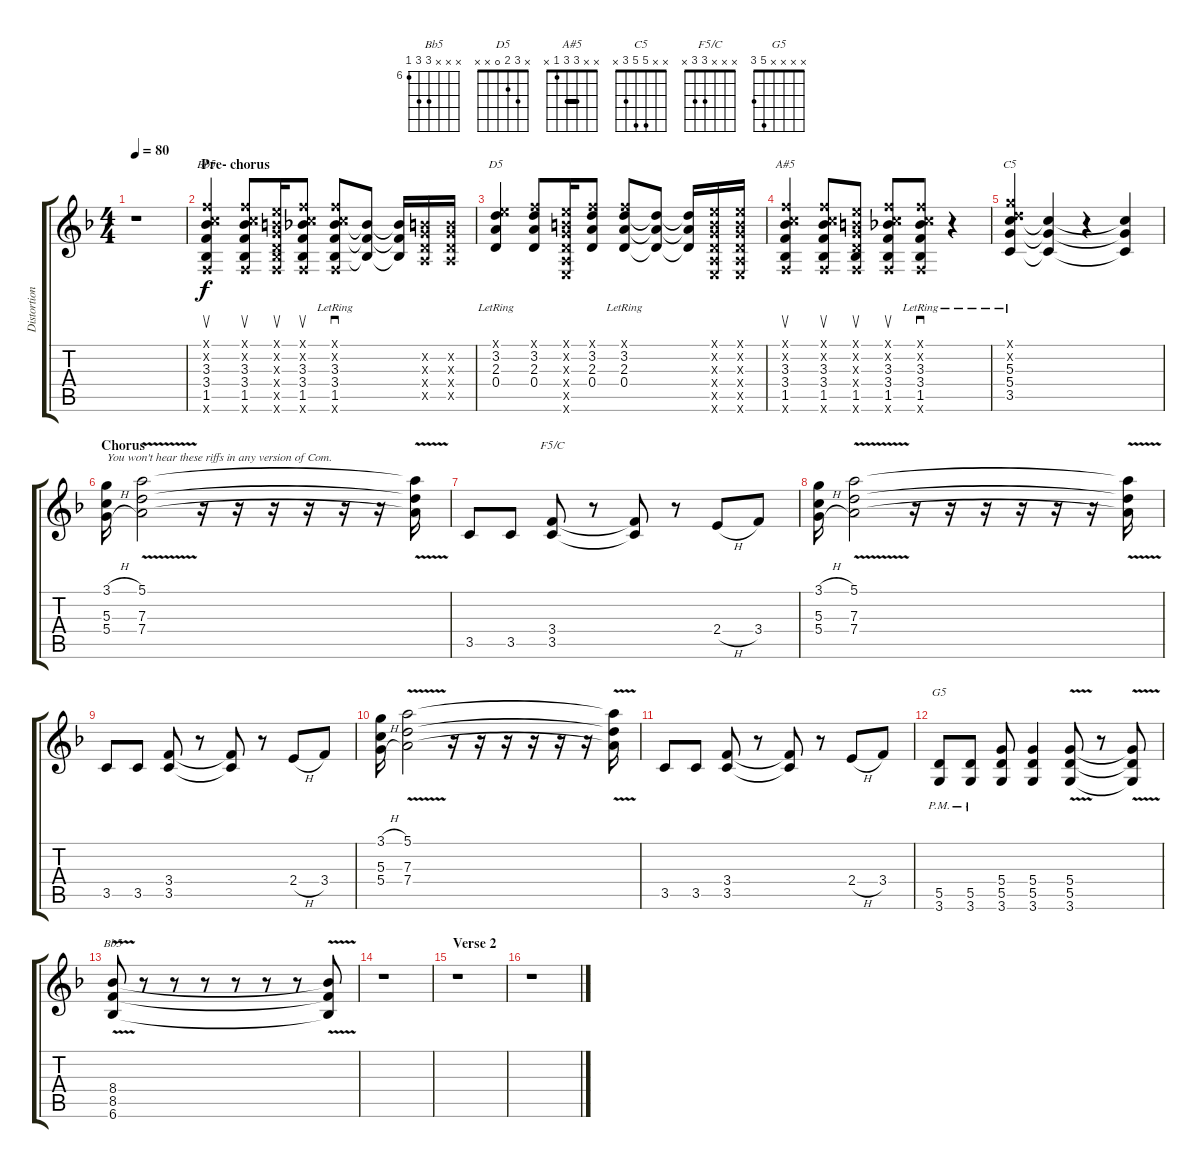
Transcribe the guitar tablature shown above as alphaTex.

\track ("Distortion guitar" "Distortion") {instrument distortionguitar}
\staff {score tabs}
\tuning (E4 B3 G3 D3 A2 E2) {hide}
\chord ("Bb5" x x 3 3 1 x)
\chord ("D5" x 3 2 0 x x)
\chord ("A#5" x x 3 3 1 x) {barre 3}
\chord ("C5" x x 5 5 3 x)
\chord ("F5/C" x x x 3 3 x)
\chord ("G5" x x x x 5 3)
\chord ("Bb5" x x x 8 8 6) {firstfret 6}
\ts (4 4)
\tempo 80
\clef g2
\ks dminor
r.1{dy f} |
\section ("" "Pre- chorus")
(1.1{x} 1.2{x} 3.3 3.4 1.5 1.6{x}).4{su ch "Bb5"} (1.1{x} 1.2{x} 3.3 3.4 1.5 1.6{x}).8{su} (0.1{x} 0.2{x} 0.3{x} 0.4{x} 1.5{x} 1.6{x}).16{su} (1.1{x} 1.2{x} 3.3 3.4 1.5 1.6{x}).8{su} (1.1{x} 1.2{x} 3.3{lr} 3.4{lr} 1.5{lr} 1.6{x}).8{sd} (3.3{t} 3.4{t} 1.5{t}).8 (3.3{t} 3.4{t} 1.5{t}).16 (0.2{x} 0.3{x} 0.4{x} 0.5{x}).16 (0.2{x} 0.3{x} 0.4{x} 0.5{x}).16 |
(0.1{x} 3.2{lr} 2.3{lr} 0.4{lr}).4{ch "D5"} (1.1{x} 3.2 2.3 0.4).8 (0.1{x} 0.2{x} 0.3{x} 0.4{x} 0.5{x} 0.6{x}).16 (1.1{x} 3.2 2.3 0.4).8 (1.1{x} 3.2{lr} 2.3{lr} 0.4{lr}).8 (3.2{t} 2.3{t} 0.4{t}).8 (3.2{t} 2.3{t} 0.4{t}).16 (0.1{x} 0.2{x} 0.3{x} 0.4{x} 0.5{x} 0.6{x}).16 (0.1{x} 0.2{x} 0.3{x} 0.4{x} 0.5{x} 0.6{x}).16 |
(1.1{x} 1.2{x} 3.3 3.4 1.5 1.6{x}).4{su ch "A#5"} (1.1{x} 1.2{x} 3.3 3.4 1.5 1.6{x}).8{su} (0.1{x} 0.2{x} 0.3{x} 0.4{x} 1.5 1.6{x}).8{su} (1.1{x} 1.2{x} 3.3 3.4 1.5 1.6{x}).8{su} (1.1{x} 1.2{x} 3.3{lr} 3.4{lr} 1.5{lr} 1.6{x}).8{sd} r.4 |
(3.1{x} 3.2{x} 5.3{lr} 5.4{lr} 3.5{lr}).4{ch "C5"} (5.3{t} 5.4{t} 3.5{t}).4 r.4 (5.3{t} 5.4{t} 3.5{t}).4 |
\section ("" "Chorus")
(3.1{h} 5.3{h} 5.4{h}).16{txt "You won't hear these riffs in any version of Com. " volume 7 balance 14 instrument distortionguitar} (5.1{v} 7.3{v} 7.4{v}).2 r.16 r.16 r.16 r.16 r.16 r.16 (5.1{t} 7.3{t} 7.4{t}).16 |
3.5.8 3.5.8 (3.4 3.5).8{ch "F5/C"} r.8 (3.4{t} 3.5{t}).8 r.8 2.4{h}.8 3.4.8 |
(3.1{h} 5.3{h} 5.4{h}).16 (5.1{v} 7.3{v} 7.4{v}).2{volume 7 instrument distortionguitar} r.16 r.16 r.16 r.16 r.16 r.16 (5.1{t} 7.3{t} 7.4{t}).16 |
3.5.8 3.5.8 (3.4 3.5).8 r.8 (3.4{t} 3.5{t}).8 r.8 2.4{h}.8 3.4.8 |
(3.1{h} 5.3{h} 5.4{h}).16{volume 7 balance 14 instrument distortionguitar} (5.1{v} 7.3{v} 7.4{v}).2 r.16 r.16 r.16 r.16 r.16 r.16 (5.1{t} 7.3{t} 7.4{t}).16 |
3.5.8 3.5.8 (3.4 3.5).8 r.8 (3.4{t} 3.5{t}).8 r.8 2.4{h}.8 3.4.8 |
(5.5{pm} 3.6{pm}).8{ch "G5"} (5.5{pm} 3.6{pm}).8 (5.4 5.5 3.6).8 (5.4 5.5 3.6).4 (5.4{v} 5.5{v} 3.6{v}).8 r.8 (5.4{t} 5.5{t} 3.6{t}).8 |
(8.4{v} 8.5{v} 6.6{v}).8{ch "Bb5"} r.8 r.8 r.8 r.8 r.8 r.8 (8.4{t} 8.5{t} 6.6{t}).8 |
r.1 |
\section ("" "Verse 2")
r.1 |
r.1
